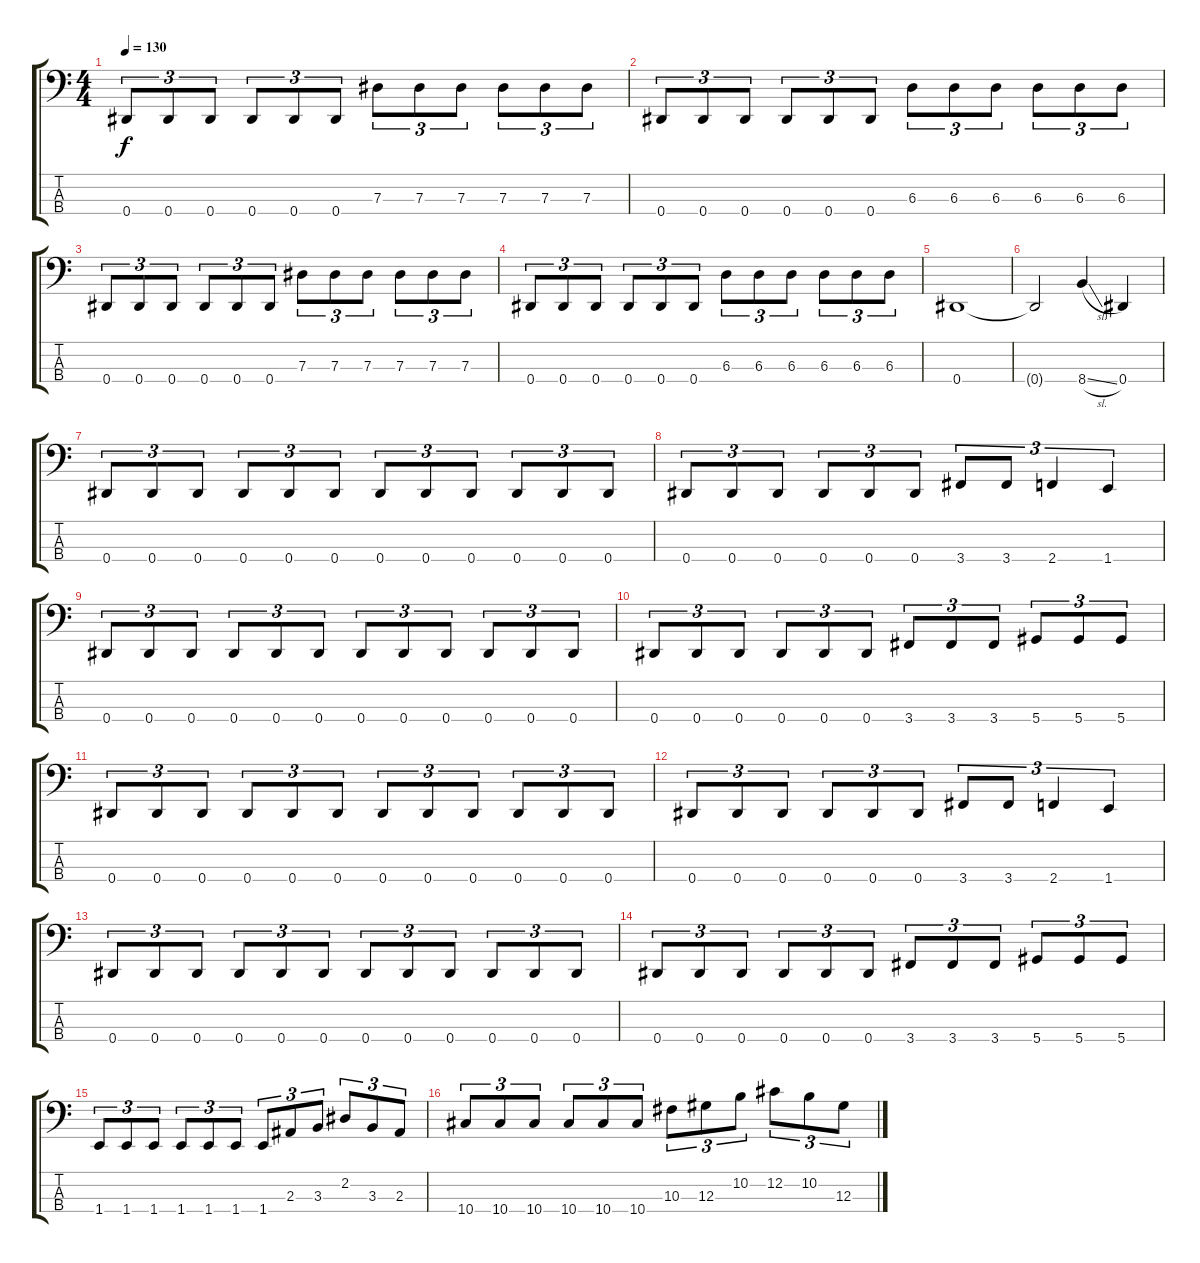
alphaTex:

\track "" {instrument electricbasspick}
\staff {score tabs}
\tuning (Gb2 Db2 Ab1 Eb1) {hide}
\ts (4 4)
\tempo 130
\clef f4
\ks c
0.4.8{tu (3 2) dy f} 0.4.8{tu (3 2)} 0.4.8{tu (3 2)} 0.4.8{tu (3 2)} 0.4.8{tu (3 2)} 0.4.8{tu (3 2)} 7.3.8{tu (3 2)} 7.3.8{tu (3 2)} 7.3.8{tu (3 2)} 7.3.8{tu (3 2)} 7.3.8{tu (3 2)} 7.3.8{tu (3 2)} |
0.4.8{tu (3 2)} 0.4.8{tu (3 2)} 0.4.8{tu (3 2)} 0.4.8{tu (3 2)} 0.4.8{tu (3 2)} 0.4.8{tu (3 2)} 6.3.8{tu (3 2)} 6.3.8{tu (3 2)} 6.3.8{tu (3 2)} 6.3.8{tu (3 2)} 6.3.8{tu (3 2)} 6.3.8{tu (3 2)} |
0.4.8{tu (3 2)} 0.4.8{tu (3 2)} 0.4.8{tu (3 2)} 0.4.8{tu (3 2)} 0.4.8{tu (3 2)} 0.4.8{tu (3 2)} 7.3.8{tu (3 2)} 7.3.8{tu (3 2)} 7.3.8{tu (3 2)} 7.3.8{tu (3 2)} 7.3.8{tu (3 2)} 7.3.8{tu (3 2)} |
0.4.8{tu (3 2)} 0.4.8{tu (3 2)} 0.4.8{tu (3 2)} 0.4.8{tu (3 2)} 0.4.8{tu (3 2)} 0.4.8{tu (3 2)} 6.3.8{tu (3 2)} 6.3.8{tu (3 2)} 6.3.8{tu (3 2)} 6.3.8{tu (3 2)} 6.3.8{tu (3 2)} 6.3.8{tu (3 2)} |
0.4.1 |
0.4{t}.2 8.4{sl}.4 0.4.4 |
0.4.8{tu (3 2)} 0.4.8{tu (3 2)} 0.4.8{tu (3 2)} 0.4.8{tu (3 2)} 0.4.8{tu (3 2)} 0.4.8{tu (3 2)} 0.4.8{tu (3 2)} 0.4.8{tu (3 2)} 0.4.8{tu (3 2)} 0.4.8{tu (3 2)} 0.4.8{tu (3 2)} 0.4.8{tu (3 2)} |
0.4.8{tu (3 2)} 0.4.8{tu (3 2)} 0.4.8{tu (3 2)} 0.4.8{tu (3 2)} 0.4.8{tu (3 2)} 0.4.8{tu (3 2)} 3.4.8{tu (3 2)} 3.4.8{tu (3 2)} 2.4.4{tu (3 2)} 1.4.4{tu (3 2)} |
0.4.8{tu (3 2)} 0.4.8{tu (3 2)} 0.4.8{tu (3 2)} 0.4.8{tu (3 2)} 0.4.8{tu (3 2)} 0.4.8{tu (3 2)} 0.4.8{tu (3 2)} 0.4.8{tu (3 2)} 0.4.8{tu (3 2)} 0.4.8{tu (3 2)} 0.4.8{tu (3 2)} 0.4.8{tu (3 2)} |
0.4.8{tu (3 2)} 0.4.8{tu (3 2)} 0.4.8{tu (3 2)} 0.4.8{tu (3 2)} 0.4.8{tu (3 2)} 0.4.8{tu (3 2)} 3.4.8{tu (3 2)} 3.4.8{tu (3 2)} 3.4.8{tu (3 2)} 5.4.8{tu (3 2)} 5.4.8{tu (3 2)} 5.4.8{tu (3 2)} |
0.4.8{tu (3 2)} 0.4.8{tu (3 2)} 0.4.8{tu (3 2)} 0.4.8{tu (3 2)} 0.4.8{tu (3 2)} 0.4.8{tu (3 2)} 0.4.8{tu (3 2)} 0.4.8{tu (3 2)} 0.4.8{tu (3 2)} 0.4.8{tu (3 2)} 0.4.8{tu (3 2)} 0.4.8{tu (3 2)} |
0.4.8{tu (3 2)} 0.4.8{tu (3 2)} 0.4.8{tu (3 2)} 0.4.8{tu (3 2)} 0.4.8{tu (3 2)} 0.4.8{tu (3 2)} 3.4.8{tu (3 2)} 3.4.8{tu (3 2)} 2.4.4{tu (3 2)} 1.4.4{tu (3 2)} |
0.4.8{tu (3 2)} 0.4.8{tu (3 2)} 0.4.8{tu (3 2)} 0.4.8{tu (3 2)} 0.4.8{tu (3 2)} 0.4.8{tu (3 2)} 0.4.8{tu (3 2)} 0.4.8{tu (3 2)} 0.4.8{tu (3 2)} 0.4.8{tu (3 2)} 0.4.8{tu (3 2)} 0.4.8{tu (3 2)} |
0.4.8{tu (3 2)} 0.4.8{tu (3 2)} 0.4.8{tu (3 2)} 0.4.8{tu (3 2)} 0.4.8{tu (3 2)} 0.4.8{tu (3 2)} 3.4.8{tu (3 2)} 3.4.8{tu (3 2)} 3.4.8{tu (3 2)} 5.4.8{tu (3 2)} 5.4.8{tu (3 2)} 5.4.8{tu (3 2)} |
1.4.8{tu (3 2)} 1.4.8{tu (3 2)} 1.4.8{tu (3 2)} 1.4.8{tu (3 2)} 1.4.8{tu (3 2)} 1.4.8{tu (3 2)} 1.4.8{tu (3 2)} 2.3.8{tu (3 2)} 3.3.8{tu (3 2)} 2.2.8{tu (3 2)} 3.3.8{tu (3 2)} 2.3.8{tu (3 2)} |
10.4.8{tu (3 2)} 10.4.8{tu (3 2)} 10.4.8{tu (3 2)} 10.4.8{tu (3 2)} 10.4.8{tu (3 2)} 10.4.8{tu (3 2)} 10.3.8{tu (3 2)} 12.3.8{tu (3 2)} 10.2.8{tu (3 2)} 12.2.8{tu (3 2)} 10.2.8{tu (3 2)} 12.3.8{tu (3 2)}
